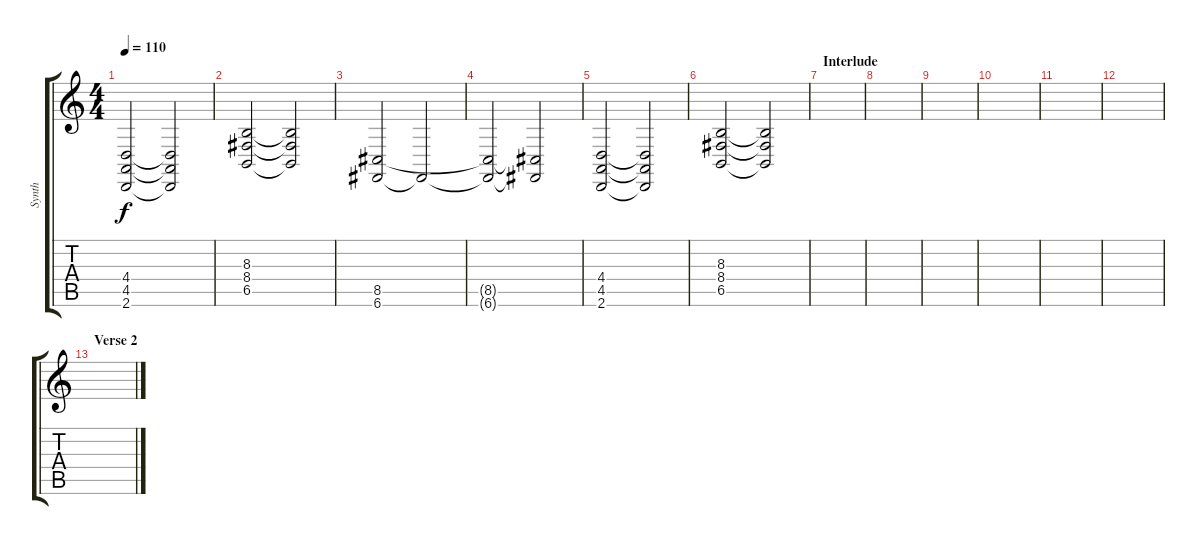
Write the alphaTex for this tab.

\track ("Synth" "Synth") {instrument synthstrings2}
\staff {score tabs}
\tuning (C4 G3 Eb3 Bb2 F2 C2) {hide}
\ts (4 4)
\tempo 110
\clef g2
\ks c
(4.4 4.5 2.6).2{dy f} (4.4{t} 4.5{t} 2.6{t}).2 |
(8.3 8.4 6.5).2 (8.3{t} 8.4{t} 6.5{t}).2 |
(8.5 6.6).2 6.6{t}.2 |
(8.5{t} 6.6{t}).2 (8.5{t} 6.6{t}).2 |
(4.4 4.5 2.6).2 (4.4{t} 4.5{t} 2.6{t}).2 |
(8.3 8.4 6.5).2 (8.3{t} 8.4{t} 6.5{t}).2 |
\section ("" "Interlude")
|
|
|
|
|
|
\section ("" "Verse 2")
